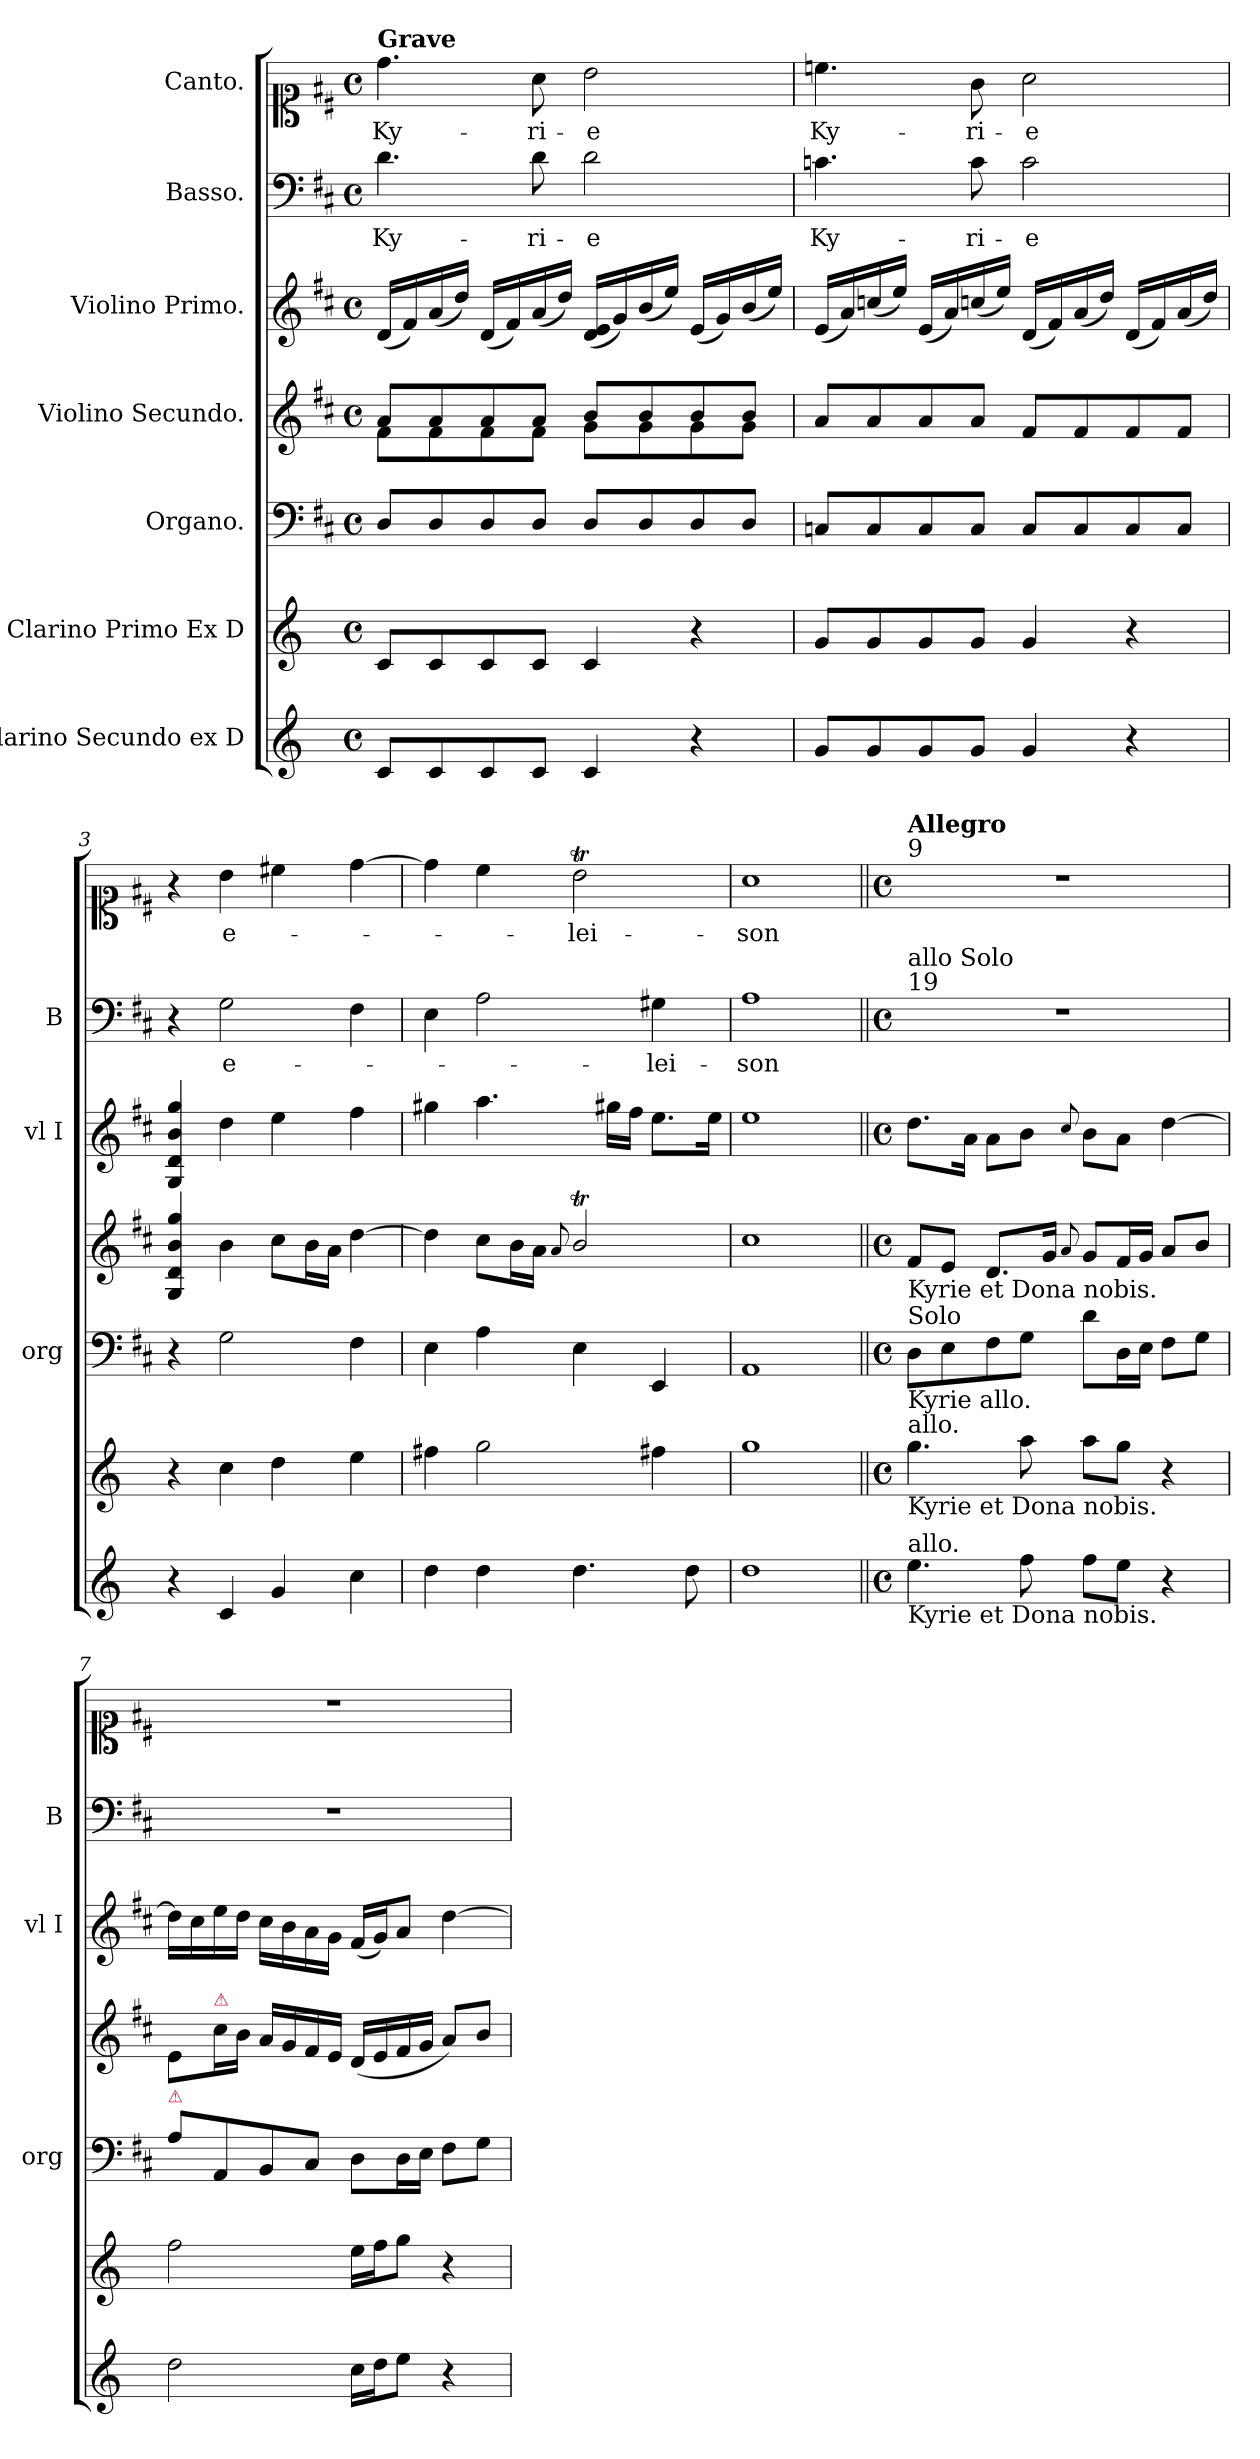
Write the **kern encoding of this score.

**kern	**kern	**kern	**kern	**kern	**kern	**text	**kern	**text
*part7	*part6	*part5	*part4	*part3	*part2	*part2	*part1	*part1
*staff7	*staff6	*staff5	*staff4	*staff3	*staff2	*staff2	*staff1	*staff1
*I"Clarino Secundo ex D	*I"Clarino Primo Ex D	*I"Organo.	*I"Violino Secundo.	*I"Violino Primo.	*I"Basso.	*	*I"Canto.	*
*	*	*I'org	*	*I'vl I	*I'B	*	*	*
*clefG2	*clefG2	*clefF4	*clefG2	*clefG2	*clefF4	*	*clefC1	*
*ITrd-1c-2	*ITrd-1c-2	*	*	*	*	*	*	*
*k[f#c#]	*k[f#c#]	*k[f#c#]	*k[f#c#]	*k[f#c#]	*k[f#c#]	*	*k[f#c#]	*
*M4/4	*M4/4	*M4/4	*M4/4	*M4/4	*M4/4	*	*M4/4	*
*met(c)	*met(c)	*met(c)	*met(c)	*met(c)	*met(c)	*	*met(c)	*
=1	=1	=1	=1	=1	=1	=1	=1	=1
*	*	*	*^	*	*	*	*	*
!	!	!	!	!	!	!	!	!LO:TX:a:B:t=Grave	!
8d/L	8d/L	8D/L	8a/L	8f#\L	(16d/LL	4.d\	Ky-	4.dd\	Ky-
.	.	.	.	.	16f#/)	.	.	.	.
8d/	8d/	8D/	8a/	8f#\	(16a/	.	.	.	.
.	.	.	.	.	16dd/JJ)	.	.	.	.
8d/	8d/	8D/	8a/	8f#\	(16d/LL	.	.	.	.
.	.	.	.	.	16f#/)	.	.	.	.
8d/J	8d/J	8D/J	8a/J	8f#\J	(16a/	8d\	-ri-	8a\	-ri-
.	.	.	.	.	16dd/JJ)	.	.	.	.
4d/	4d/	8D/L	8b/L	8g\L	(16d/ 16e/LL	2d\	-e	2b\	-e
.	.	.	.	.	16g/)	.	.	.	.
.	.	8D/	8b/	8g\	(16b/	.	.	.	.
.	.	.	.	.	16ee/JJ)	.	.	.	.
4r	4r	8D/	8b/	8g\	(16e/LL	.	.	.	.
.	.	.	.	.	16g/)	.	.	.	.
.	.	8D/J	8b/J	8g\J	(16b/	.	.	.	.
.	.	.	.	.	16ee/JJ)	.	.	.	.
*	*	*	*v	*v	*	*	*	*	*
=2	=2	=2	=2	=2	=2	=2	=2	=2
!	!	!	!	!	!	!LO:LY:i	!	!LO:LY:i
8a/L	8a/L	8Cn/L	8a/L	(16e/LL	4.cn\	Ky-	4.ccn\	Ky-
.	.	.	.	16a/)	.	.	.	.
8a/	8a/	8C/	8a/	(16ccn/	.	.	.	.
.	.	.	.	16ee/JJ)	.	.	.	.
8a/	8a/	8C/	8a/	(16e/LL	.	.	.	.
.	.	.	.	16a/)	.	.	.	.
!	!	!	!	!	!	!LO:LY:i	!	!LO:LY:i
8a/J	8a/J	8C/J	8a/J	(16ccn/	8c\	-ri-	8g\	-ri-
.	.	.	.	16ee/JJ)	.	.	.	.
!	!	!	!	!	!	!LO:LY:i	!	!LO:LY:i
4a/	4a/	8C/L	8f#/L	(16d/LL	2c\	-e	2a\	-e
.	.	.	.	16f#/)	.	.	.	.
.	.	8C/	8f#/	(16a/	.	.	.	.
.	.	.	.	16dd/JJ)	.	.	.	.
4r	4r	8C/	8f#/	(16d/LL	.	.	.	.
.	.	.	.	16f#/)	.	.	.	.
.	.	8C/J	8f#/J	(16a/	.	.	.	.
.	.	.	.	16dd/JJ)	.	.	.	.
=3	=3	=3	=3	=3	=3	=3	=3	=3
4r	4r	4r	4G/ 4d/ 4b/ 4gg/	4G/ 4d/ 4b/ 4gg/	4r	.	4r	.
4d/	4dd\	2G\	4b\	4dd\	2G\	e-	4b\	e-
4a/	4ee\	.	8cc#\L	4ee\	.	.	4cc#X\	.
.	.	.	16b\L	.	.	.	.	.
.	.	.	16a\JJ	.	.	.	.	.
4dd\	4ff#\	4F#\	[4dd\	4ff#\	4F#\	.	[4dd\	.
=4	=4	=4	=4	=4	=4	=4	=4	=4
4ee\	4gg#X\	4E\	4dd\]	4gg#X\	4E\	.	4dd\]	.
4ee\	2aa\	4A\	8cc#\L	4.aa\	2A\	.	4cc#\	.
.	.	.	16b\L	.	.	.	.	.
.	.	.	16a\JJ	.	.	.	.	.
.	.	.	8qqa/	.	.	.	.	.
4.ee\	.	4E\	2bT/	.	.	.	2bT\	-lei-
.	.	.	.	16gg#X\LL	.	.	.	.
.	.	.	.	16ff#\JJ	.	.	.	.
.	4gg#X\	4EE/	.	8.ee\L	4G#X\	-lei-	.	.
8ee\	.	.	.	.	.	.	.	.
.	.	.	.	16ee\Jk	.	.	.	.
=5	=5	=5	=5	=5	=5	=5	=5	=5
1ee	1aa	1AA	1cc#	1ee	1A	-son	1a	-son
=6||	=6||	=6||	=6||	=6||	=6||	=6||	=6||	=6||
*M4/4	*M4/4	*M4/4	*M4/4	*M4/4	*M4/4	*	*M4/4	*
*met(c)	*met(c)	*met(c)	*met(c)	*met(c)	*met(c)	*	*met(c)	*
!	!	!	!	!	!	!	!LO:TX:a:t=9	!
!	!	!	!	!	!	!	!LO:TX:a:B:t=Allegro	!
!	!	!	!	!	!LO:TX:a:t=19	!	!	!
!	!	!	!	!	!LO:TX:a:t=allo Solo	!	!	!
!	!	!	!LO:TX:b:t=Kyrie et Dona nobis.	!	!	!	!	!
!	!	!LO:TX:a:t=Solo	!	!	!	!	!	!
!	!	!LO:TX:b:t=Kyrie allo.	!	!	!	!	!	!
!	!LO:TX:b:t=Kyrie et Dona nobis.	!	!	!	!	!	!	!
!	!LO:TX:a:t=allo.	!	!	!	!	!	!	!
!LO:TX:b:t=Kyrie et Dona nobis.	!	!	!	!	!	!	!	!
!LO:TX:a:t=allo.	!	!	!	!	!	!	!	!
4.ff#\	4.aa\	8D\L	8f#/L	8.dd\L	1r	.	1r	.
.	.	8E\	8e/J	.	.	.	.	.
.	.	.	.	16a\Jk	.	.	.	.
.	.	8F#\	8.d/L	8a\L	.	.	.	.
8gg\	8bb\	8G\J	.	8b\J	.	.	.	.
.	.	.	16g/Jk	.	.	.	.	.
.	.	.	8qqa/	8qqcc#/	.	.	.	.
8gg\L	8bb\L	8d\L	8g/L	8b\L	.	.	.	.
8ff#\J	8aa\J	16D\L	16f#/L	8a\J	.	.	.	.
.	.	16E\JJ	16g/JJ	.	.	.	.	.
4r	4r	8F#\L	8a/L	[4dd\	.	.	.	.
.	.	8G\J	8b/J	.	.	.	.	.
=7	=7	=7	=7	=7	=7	=7	=7	=7
!	!	!LO:TX:a:color=crimson:t=⚠	!	!	!	!	!	!
2ee\	2gg\	8A\L	8e/L	16dd\LL]	1r	.	1r	.
.	.	.	.	16cc#\	.	.	.	.
!	!	!	!LO:TX:a:color=crimson:t=⚠	!	!	!	!	!
.	.	8AA/	16cc#\L	16ee\	.	.	.	.
.	.	.	16b\JJ	16dd\JJ	.	.	.	.
.	.	8BB/	16a/LL	16cc#\LL	.	.	.	.
.	.	.	16g/	16b\	.	.	.	.
.	.	8C#/J	16f#/	16a\	.	.	.	.
.	.	.	16e/JJ	16g\JJ	.	.	.	.
16dd\LL	16ff#\LL	8D\L	(16d/LL	(16f#/LL	.	.	.	.
16ee\J	16gg\J	.	16e/	16g/J)	.	.	.	.
8ff#\J	8aa\J	16D\L	16f#/	8a/J	.	.	.	.
.	.	16E\JJ	16g/JJ	.	.	.	.	.
4r	4r	8F#\L	8a/L)	[4dd\	.	.	.	.
.	.	8G\J	8b/J	.	.	.	.	.
=	=	=	=	=	=	=	=	=
*-	*-	*-	*-	*-	*-	*-	*-	*-
